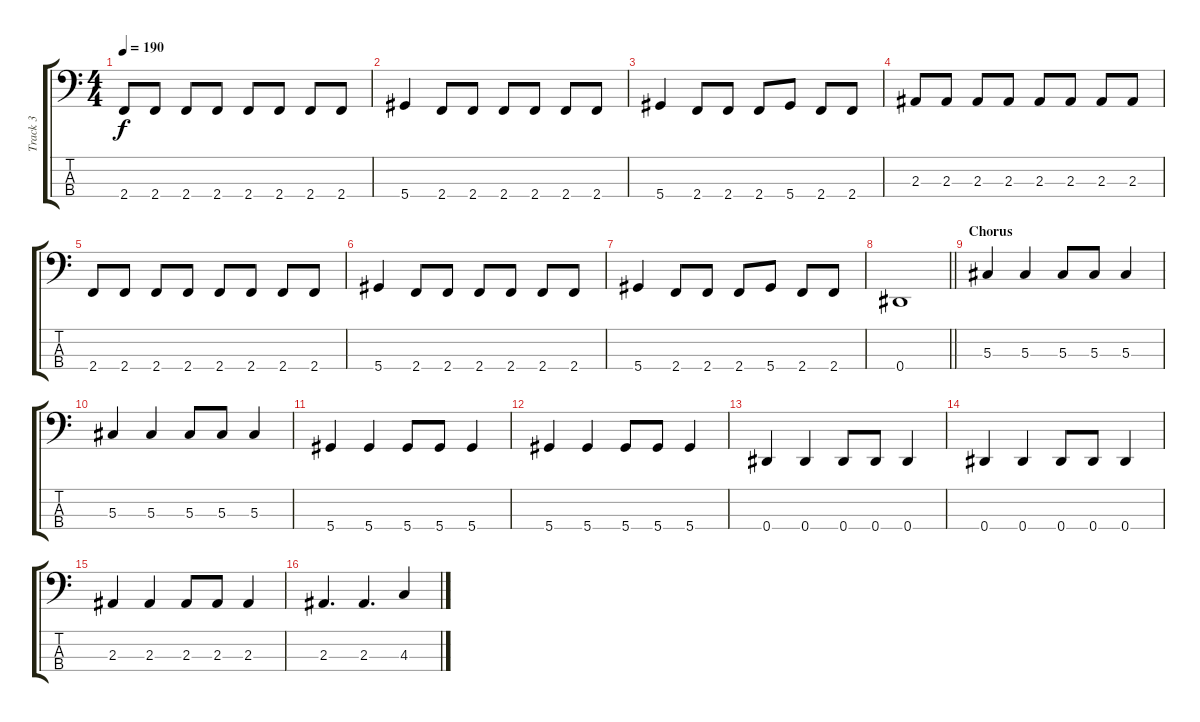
\track ("Track 3" "Track 3") {instrument electricbassfinger}
\staff {score tabs}
\tuning (Gb2 Db2 Ab1 Eb1) {hide}
\ts (4 4)
\tempo 190
\clef f4
\ks c
2.4.8{dy f} 2.4.8 2.4.8 2.4.8 2.4.8 2.4.8 2.4.8 2.4.8 |
5.4.4 2.4.8 2.4.8 2.4.8 2.4.8 2.4.8 2.4.8 |
5.4.4 2.4.8 2.4.8 2.4.8 5.4.8 2.4.8 2.4.8 |
2.3.8 2.3.8 2.3.8 2.3.8 2.3.8 2.3.8 2.3.8 2.3.8 |
2.4.8 2.4.8 2.4.8 2.4.8 2.4.8 2.4.8 2.4.8 2.4.8 |
5.4.4 2.4.8 2.4.8 2.4.8 2.4.8 2.4.8 2.4.8 |
5.4.4 2.4.8 2.4.8 2.4.8 5.4.8 2.4.8 2.4.8 |
\barLineRight lightlight
0.4.1 |
\section ("" "Chorus")
5.3.4 5.3.4 5.3.8 5.3.8 5.3.4 |
5.3.4 5.3.4 5.3.8 5.3.8 5.3.4 |
5.4.4 5.4.4 5.4.8 5.4.8 5.4.4 |
5.4.4 5.4.4 5.4.8 5.4.8 5.4.4 |
0.4.4 0.4.4 0.4.8 0.4.8 0.4.4 |
0.4.4 0.4.4 0.4.8 0.4.8 0.4.4 |
2.3.4 2.3.4 2.3.8 2.3.8 2.3.4 |
2.3.4{d} 2.3.4{d} 4.3.4
